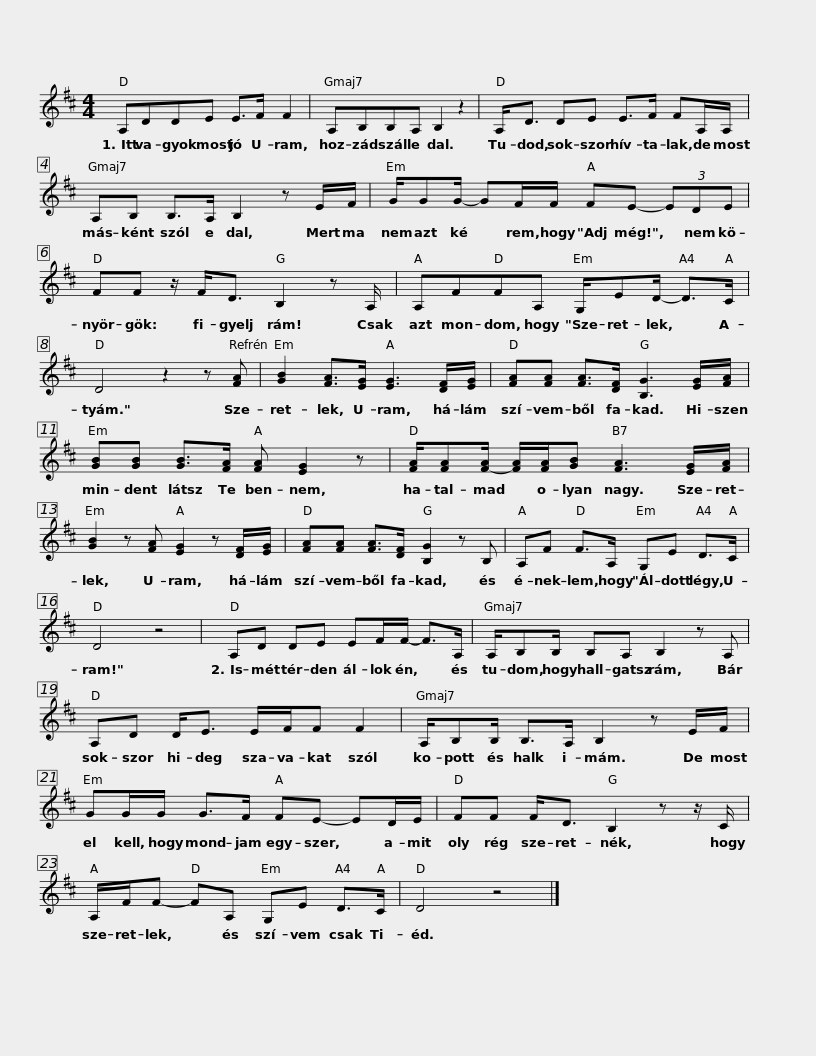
X:1
L:1/8
M:4/4
I:linebreak $
K:D
V:1 treble
V:1
 A,DDE E>F F2 | A,B,B,A, B,2 z2 |$ A,<D DE E>F FA,/A,/ | A,B, B,>A, B,2 z E/F/ | G/GG/- GF/F/ FE- (3EDE |$ %5
 FF z/ F<D B,2 z A,/ | A,FFA, G,/ED/- D>C | D4 z2 z [FA] |$ [GB]2 [FA]>[EG] [EG]3 [DF]/[EG]/ | [FA][FA] [FA]>[DF] [B,G]3 [EG]/[FA]/ | %10
 [GB][GB] [GB]>[FA] [FA] [EG]2 z |$ [FA]/[FA][F-A]/ [FA]/[FA]/[GB] [FA]3 [EG]/[FA]/ | [GB]2 z [FA] [EG]2 z [DF]/[EG]/ |$ [FA][FA] [FA]>[DF] [B,G]2 z B, | A,F F>A, G,E D>C | %15
 D4 z4 |$ A,D DE EF/F/- F>A, | A,/B,B,/ B,A, B,2 z A, |$ A,D D<E E/F/F F2 | A,/B,B,/ B,>A, B,2 z E/F/ | %20
 GG/G/ G>F FE- ED/E/ |$ FF F<D B,2 z z/ C/ |$ A,/F/F- FA, G,E D>C | D4 z4 |] %24
